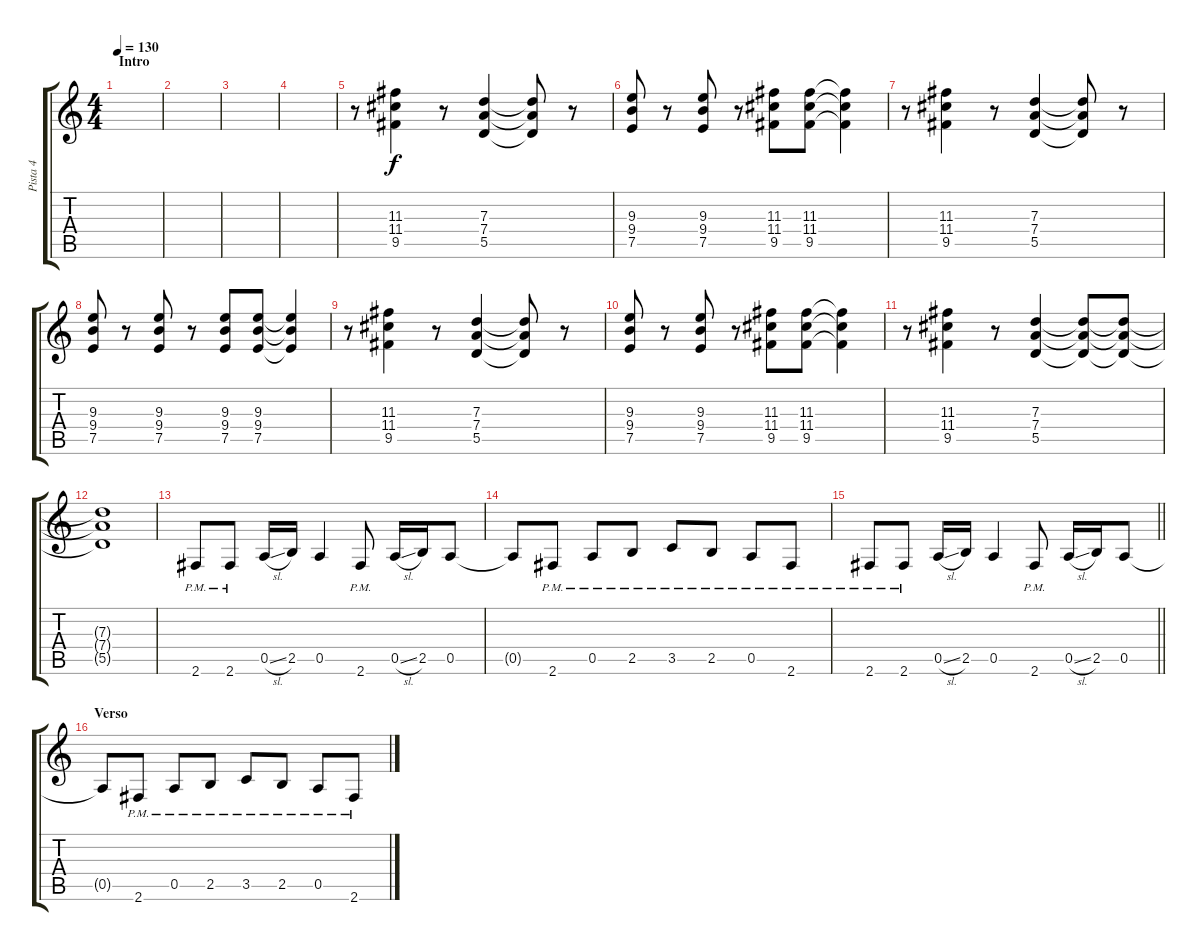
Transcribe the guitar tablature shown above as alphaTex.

\track ("Pista 4" "Pista 4") {instrument overdrivenguitar}
\staff {score tabs}
\tuning (E4 B3 G3 D3 A2 E2) {hide}
\ts (4 4)
\section ("" "Intro")
\tempo 130
\clef g2
\ks c
|
|
|
|
r.8 (11.3 11.4 9.5).4 r.8 (7.3 7.4 5.5).4 (7.3{t} 7.4{t} 5.5{t}).8 r.8 |
(9.3 9.4 7.5).8 r.8 (9.3 9.4 7.5).8 r.8 (11.3 11.4 9.5).8 (11.3 11.4 9.5).8 (11.3{t} 11.4{t} 9.5{t}).4 |
r.8 (11.3 11.4 9.5).4 r.8 (7.3 7.4 5.5).4 (7.3{t} 7.4{t} 5.5{t}).8 r.8 |
(9.3 9.4 7.5).8 r.8 (9.3 9.4 7.5).8 r.8 (9.3 9.4 7.5).8 (9.3 9.4 7.5).8 (9.3{t} 9.4{t} 7.5{t}).4 |
r.8 (11.3 11.4 9.5).4 r.8 (7.3 7.4 5.5).4 (7.3{t} 7.4{t} 5.5{t}).8 r.8 |
(9.3 9.4 7.5).8 r.8 (9.3 9.4 7.5).8 r.8 (11.3 11.4 9.5).8 (11.3 11.4 9.5).8 (11.3{t} 11.4{t} 9.5{t}).4 |
r.8 (11.3 11.4 9.5).4 r.8 (7.3 7.4 5.5).4 (7.3{t} 7.4{t} 5.5{t}).8 (7.3{t} 7.4{t} 5.5{t}).8 |
(7.3{t} 7.4{t} 5.5{t}).1 |
2.6{pm}.8 2.6{pm}.8 0.5{sl}.16 2.5.16 0.5.4 2.6{pm}.8 0.5{sl}.16 2.5.16 0.5.8 |
0.5{t}.8 2.6{pm}.8 0.5{pm}.8 2.5{pm}.8 3.5{pm}.8 2.5{pm}.8 0.5{pm}.8 2.6{pm}.8 |
\barLineRight lightlight
2.6{pm}.8 2.6{pm}.8 0.5{sl}.16 2.5.16 0.5.4 2.6{pm}.8 0.5{sl}.16 2.5.16 0.5.8 |
\section ("" "Verso")
0.5{t}.8 2.6{pm}.8 0.5{pm}.8 2.5{pm}.8 3.5{pm}.8 2.5{pm}.8 0.5{pm}.8 2.6{pm}.8
